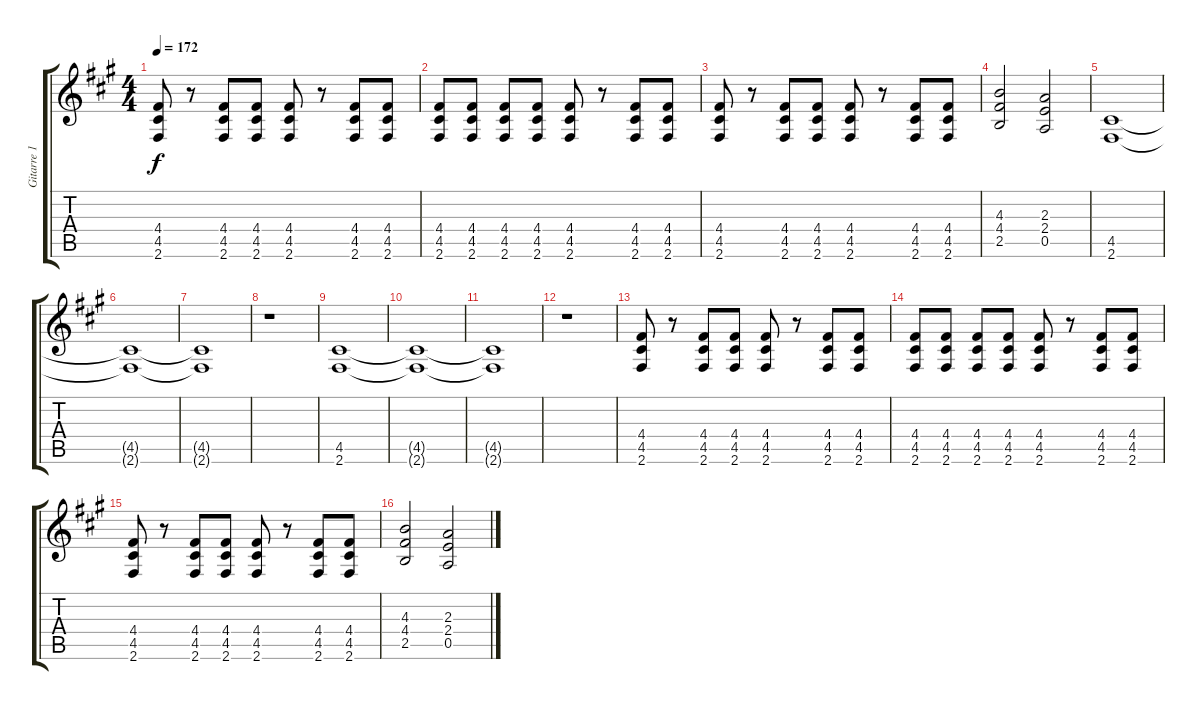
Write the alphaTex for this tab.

\track ("Gitarre 1" "Gitarre 1") {instrument distortionguitar}
\staff {score tabs}
\tuning (E4 B3 G3 D3 A2 E2) {hide}
\ts (4 4)
\tempo 172
\clef g2
\ks a
(4.4 4.5 2.6).8{dy f} r.8 (4.4 4.5 2.6).8 (4.4 4.5 2.6).8 (4.4 4.5 2.6).8 r.8 (4.4 4.5 2.6).8 (4.4 4.5 2.6).8 |
(4.4 4.5 2.6).8 (4.4 4.5 2.6).8 (4.4 4.5 2.6).8 (4.4 4.5 2.6).8 (4.4 4.5 2.6).8 r.8 (4.4 4.5 2.6).8 (4.4 4.5 2.6).8 |
(4.4 4.5 2.6).8 r.8 (4.4 4.5 2.6).8 (4.4 4.5 2.6).8 (4.4 4.5 2.6).8 r.8 (4.4 4.5 2.6).8 (4.4 4.5 2.6).8 |
(4.3 4.4 2.5).2 (2.3 2.4 0.5).2 |
(4.5 2.6).1{volume 0} |
(4.5{t} 2.6{t}).1 |
(4.5{t} 2.6{t}).1 |
r.1{volume 13} |
(4.5 2.6).1{volume 0} |
(4.5{t} 2.6{t}).1 |
(4.5{t} 2.6{t}).1 |
r.1{volume 13} |
(4.4 4.5 2.6).8 r.8 (4.4 4.5 2.6).8 (4.4 4.5 2.6).8 (4.4 4.5 2.6).8 r.8 (4.4 4.5 2.6).8 (4.4 4.5 2.6).8 |
(4.4 4.5 2.6).8 (4.4 4.5 2.6).8 (4.4 4.5 2.6).8 (4.4 4.5 2.6).8 (4.4 4.5 2.6).8 r.8 (4.4 4.5 2.6).8 (4.4 4.5 2.6).8 |
(4.4 4.5 2.6).8 r.8 (4.4 4.5 2.6).8 (4.4 4.5 2.6).8 (4.4 4.5 2.6).8 r.8 (4.4 4.5 2.6).8 (4.4 4.5 2.6).8 |
(4.3 4.4 2.5).2 (2.3 2.4 0.5).2
